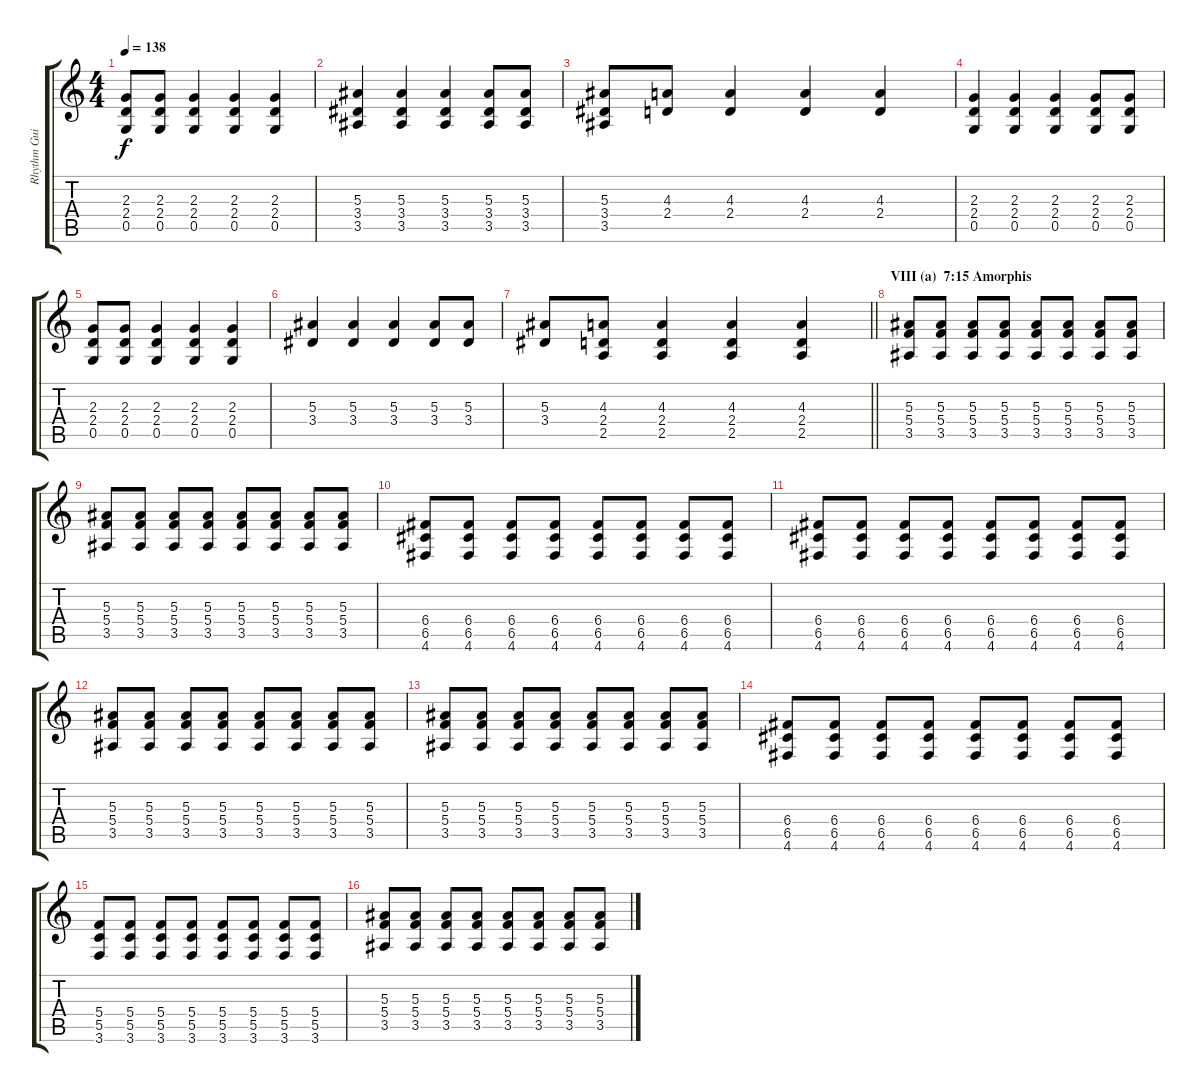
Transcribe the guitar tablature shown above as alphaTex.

\track ("Rhythm Guitar" "Rhythm Gui") {instrument distortionguitar}
\staff {score tabs}
\tuning (D4 A3 F3 C3 G2 D2) {hide}
\ts (4 4)
\tempo 138
\clef g2
\ks c
(2.3 2.4 0.5).8{dy f} (2.3 2.4 0.5).8 (2.3 2.4 0.5).4 (2.3 2.4 0.5).4 (2.3 2.4 0.5).4 |
(5.3 3.4 3.5).4 (5.3 3.4 3.5).4 (5.3 3.4 3.5).4 (5.3 3.4 3.5).8 (5.3 3.4 3.5).8 |
(5.3 3.4 3.5).8 (4.3 2.4).8 (4.3 2.4).4 (4.3 2.4).4 (4.3 2.4).4 |
(2.3 2.4 0.5).4 (2.3 2.4 0.5).4 (2.3 2.4 0.5).4 (2.3 2.4 0.5).8 (2.3 2.4 0.5).8 |
(2.3 2.4 0.5).8 (2.3 2.4 0.5).8 (2.3 2.4 0.5).4 (2.3 2.4 0.5).4 (2.3 2.4 0.5).4 |
(5.3 3.4).4 (5.3 3.4).4 (5.3 3.4).4 (5.3 3.4).8 (5.3 3.4).8 |
\barLineRight lightlight
(5.3 3.4).8 (4.3 2.4 2.5).8 (4.3 2.4 2.5).4 (4.3 2.4 2.5).4 (4.3 2.4 2.5).4 |
\section ("" "VIII (a)  7:15 Amorphis")
(5.3 5.4 3.5).8 (5.3 5.4 3.5).8 (5.3 5.4 3.5).8 (5.3 5.4 3.5).8 (5.3 5.4 3.5).8 (5.3 5.4 3.5).8 (5.3 5.4 3.5).8 (5.3 5.4 3.5).8 |
(5.3 5.4 3.5).8 (5.3 5.4 3.5).8 (5.3 5.4 3.5).8 (5.3 5.4 3.5).8 (5.3 5.4 3.5).8 (5.3 5.4 3.5).8 (5.3 5.4 3.5).8 (5.3 5.4 3.5).8 |
(6.4 6.5 4.6).8 (6.4 6.5 4.6).8 (6.4 6.5 4.6).8 (6.4 6.5 4.6).8 (6.4 6.5 4.6).8 (6.4 6.5 4.6).8 (6.4 6.5 4.6).8 (6.4 6.5 4.6).8 |
(6.4 6.5 4.6).8 (6.4 6.5 4.6).8 (6.4 6.5 4.6).8 (6.4 6.5 4.6).8 (6.4 6.5 4.6).8 (6.4 6.5 4.6).8 (6.4 6.5 4.6).8 (6.4 6.5 4.6).8 |
(5.3 5.4 3.5).8 (5.3 5.4 3.5).8 (5.3 5.4 3.5).8 (5.3 5.4 3.5).8 (5.3 5.4 3.5).8 (5.3 5.4 3.5).8 (5.3 5.4 3.5).8 (5.3 5.4 3.5).8 |
(5.3 5.4 3.5).8 (5.3 5.4 3.5).8 (5.3 5.4 3.5).8 (5.3 5.4 3.5).8 (5.3 5.4 3.5).8 (5.3 5.4 3.5).8 (5.3 5.4 3.5).8 (5.3 5.4 3.5).8 |
(6.4 6.5 4.6).8 (6.4 6.5 4.6).8 (6.4 6.5 4.6).8 (6.4 6.5 4.6).8 (6.4 6.5 4.6).8 (6.4 6.5 4.6).8 (6.4 6.5 4.6).8 (6.4 6.5 4.6).8 |
(5.4 5.5 3.6).8 (5.4 5.5 3.6).8 (5.4 5.5 3.6).8 (5.4 5.5 3.6).8 (5.4 5.5 3.6).8 (5.4 5.5 3.6).8 (5.4 5.5 3.6).8 (5.4 5.5 3.6).8 |
(5.3 5.4 3.5).8 (5.3 5.4 3.5).8 (5.3 5.4 3.5).8 (5.3 5.4 3.5).8 (5.3 5.4 3.5).8 (5.3 5.4 3.5).8 (5.3 5.4 3.5).8 (5.3 5.4 3.5).8
